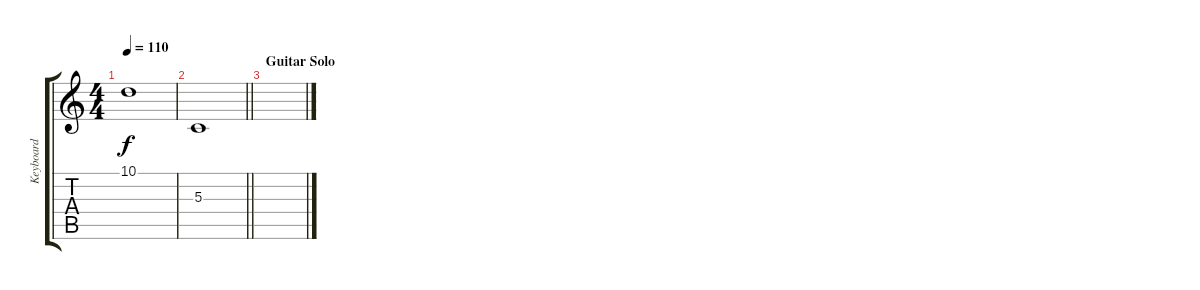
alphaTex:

\track ("Keyboard" "Keyboard") {instrument stringensemble2}
\staff {score tabs}
\tuning (E4 B3 G3 D3 A2 E2) {hide}
\ts (4 4)
\tempo 110
\clef g2
\ks c
10.1.1{dy f} |
\barLineRight lightlight
5.3.1 |
\section ("" "Guitar Solo")
